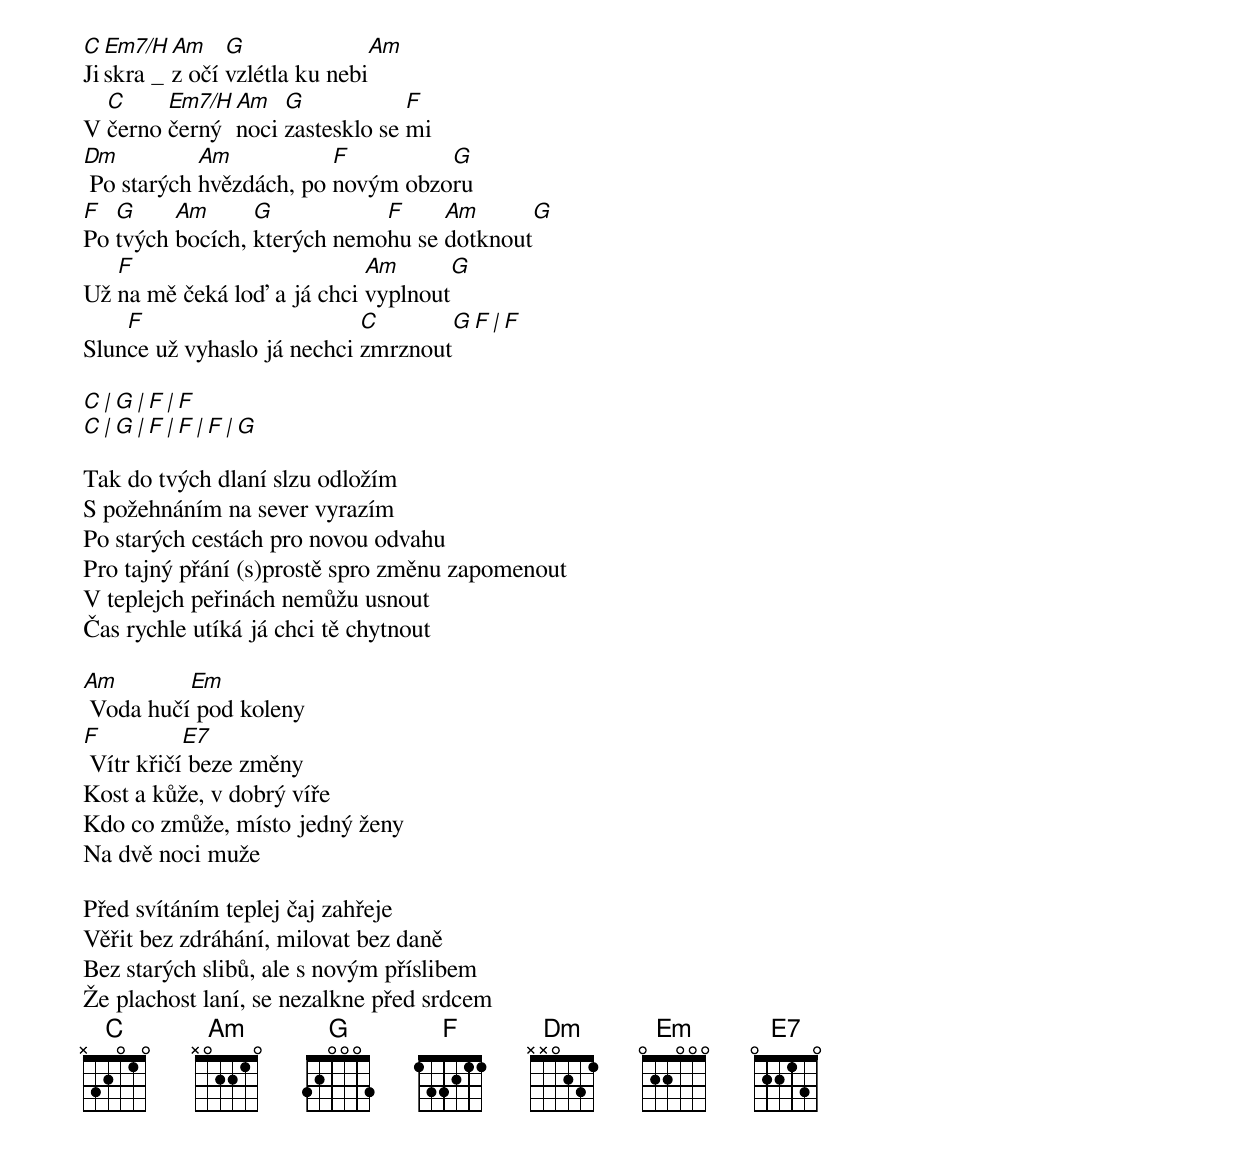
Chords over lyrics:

C Em7/H Am    G              Am
Jiskra _z očí vzlétla ku nebi
  C     Em7/H Am   G            F
V černo černý noci zastesklo se mi
Dm          Am           F         G
 Po starých hvězdách, po novým obzoru
F  G     Am      G           F     Am      G
Po tvých bocích, kterých nemohu se dotknout
   F                        Am      G
Už na mě čeká loď a já chci vyplnout
    F                       C       G F | F
Slunce už vyhaslo já nechci zmrznout

C | G | F | F
C | G | F | F | F | G

Tak do tvých dlaní slzu odložím
S požehnáním na sever vyrazím
Po starých cestách pro novou odvahu
Pro tajný přání (s)prostě spro změnu zapomenout
V teplejch peřinách nemůžu usnout
Čas rychle utíká já chci tě chytnout

Am        Em
 Voda hučí pod koleny
F          E7
 Vítr křičí beze změny
Kost a kůže, v dobrý víře
Kdo co zmůže, místo jedný ženy
Na dvě noci muže

Před svítáním teplej čaj zahřeje
Věřit bez zdráhání, milovat bez daně
Bez starých slibů, ale s novým příslibem
Že plachost laní, se nezalkne před srdcem
